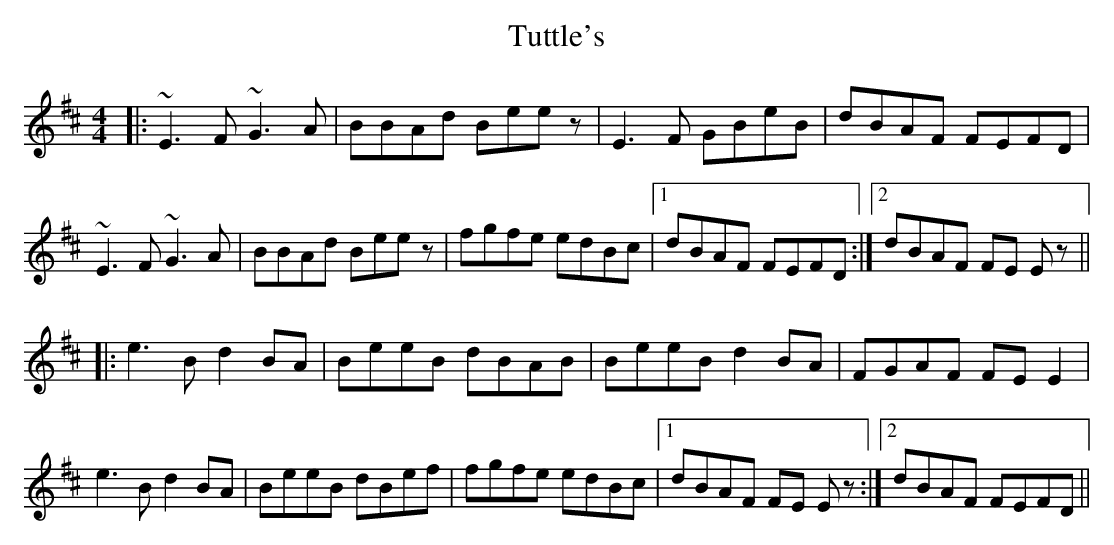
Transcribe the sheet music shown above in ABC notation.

X:1
T: Tuttle's
M: 4/4
L: 1/8
K: Edor
|:~E3 F ~G3 A|BBAd Bee z|E3 F GBeB|dBAF FEFD|
~E3 F ~G3 A|BBAd Bee z|fgfe edBc|1 dBAF FEFD:|2 dBAF FE E z||
|:e3 B d2 BA|BeeB dBAB|BeeB d2BA|FGAF FE E2|
e3 B d2 BA|BeeB dBef|fgfe edBc|1 dBAF FE E z:|2 dBAF FEFD||
